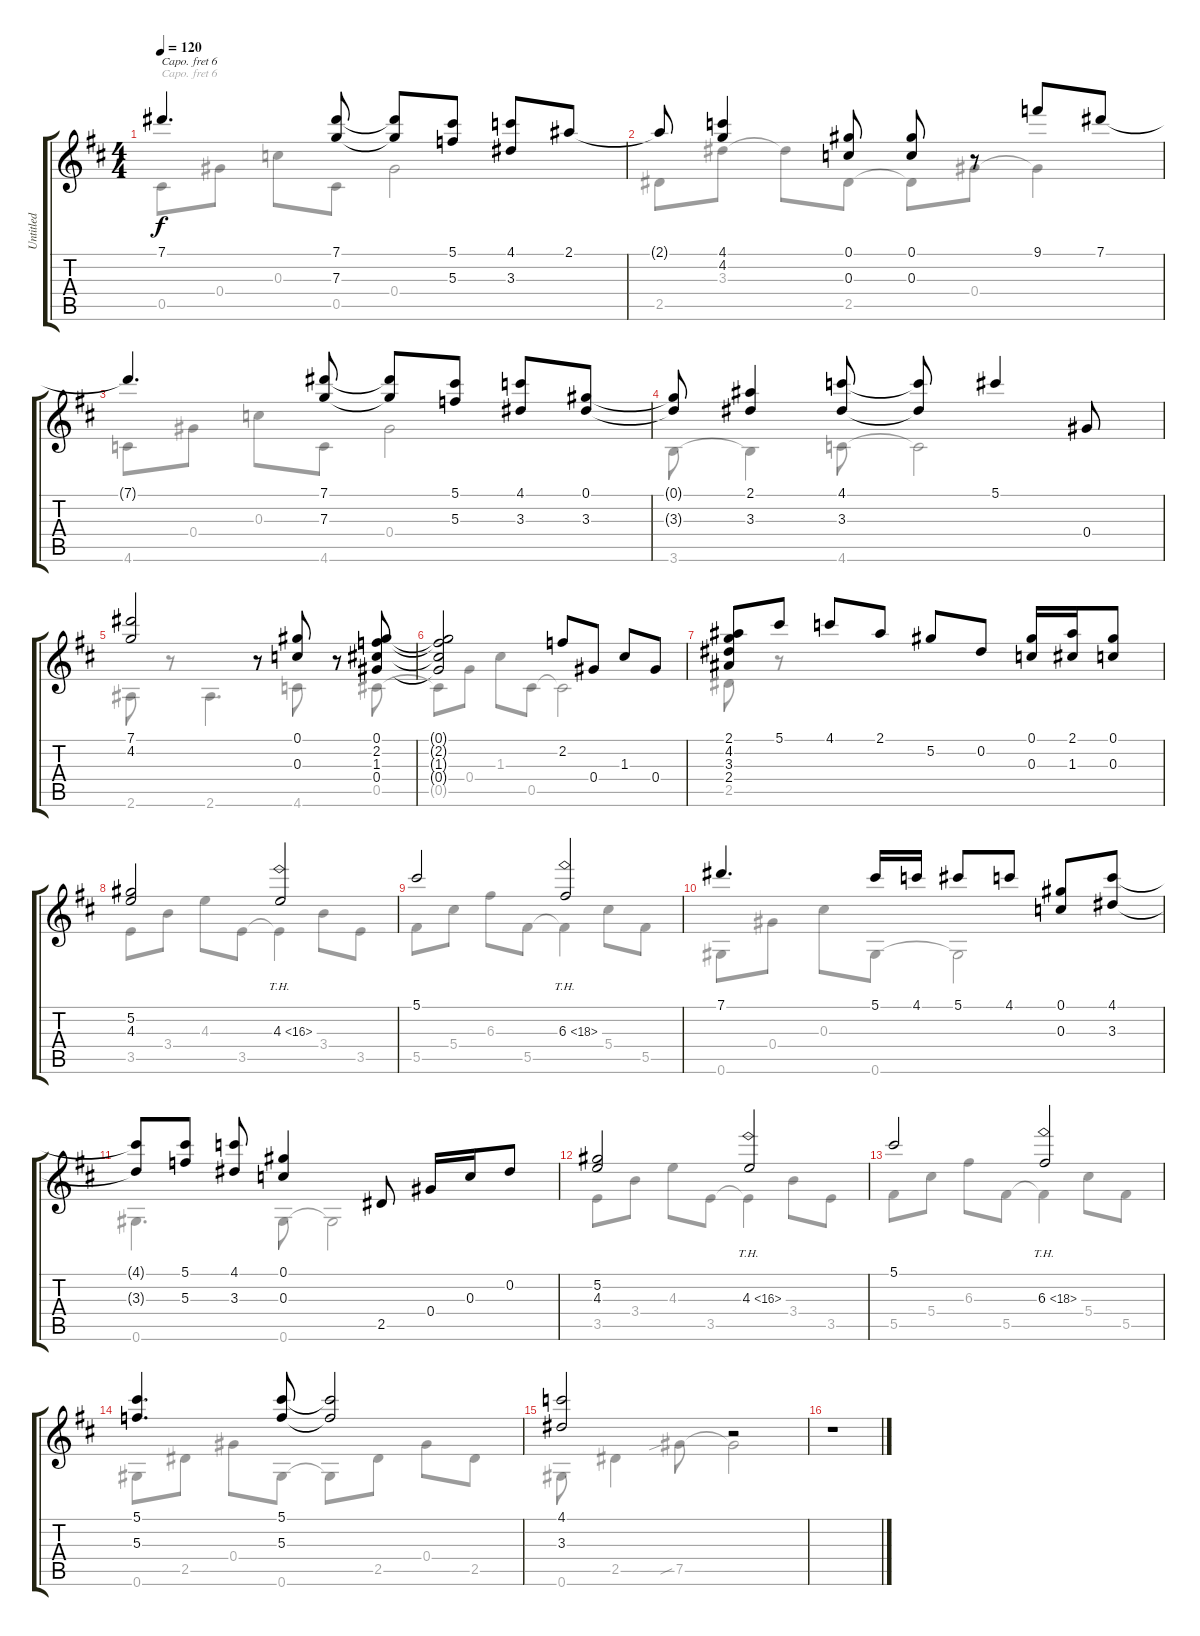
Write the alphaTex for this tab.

\track ("Untitled" "Untitled") {instrument acousticguitarnylon}
\staff {score tabs}
\capo 6
\tuning (D4 A3 Gb3 D3 G2 D2) {hide}
\voice
\ts (4 4)
\tempo 120
\clef g2
\ks d
7.1{t}.4{d dy f} (7.1 7.3).8 (7.1{t} 7.3{t}).8 (5.1 5.3).8 (4.1 3.3).8 2.1.8 |
2.1{t}.8 (4.1 4.2).4 (0.1 0.3).8 (0.1 0.3).8 r.8 9.1.8 7.1.8 |
7.1{t}.4{d} (7.1 7.3).8 (7.1{t} 7.3{t}).8 (5.1 5.3).8 (4.1 3.3).8 (0.1 3.3).8 |
(0.1{t} 3.3{t}).8 (2.1 3.3).4 (4.1 3.3).8 (4.1{t} 3.3{t}).8 5.1.4 0.4.8 |
(7.1 4.2).2 r.8 (0.1 0.3).8 r.8 (0.1 2.2 1.3 0.4).8 |
(0.1{t} 2.2{t} 1.3{t} 0.4{t}).2 2.2.8 0.4.8 1.3.8 0.4.8 |
(2.1 4.2 3.3 2.4).8 5.1.8 4.1.8 2.1.8 5.2.8 0.2.8 (0.1 0.3).16 (2.1 1.3).16 (0.1 0.3).8 |
(5.2 4.3).2 4.3{th 12}.2 |
5.1.2 6.3{th 12}.2 |
7.1.4{d} 5.1.16 4.1.16 5.1.8 4.1.8 (0.1 0.3).8 (4.1 3.3).8 |
(4.1{t} 3.3{t}).8 (5.1 5.3).8 (4.1 3.3).8 (0.1 0.3).4 2.5.8 0.4.16 0.3.16 0.2.8 |
(5.2 4.3).2 4.3{th 12}.2 |
5.1.2 6.3{th 12}.2 |
(5.1 5.3).4{d} (5.1 5.3).8 (5.1{t} 5.3{t}).2 |
(4.1 3.3).2 r.2 |
r.1
\voice
\clef g2
\ottava regular
\simile none
\ks d
0.5.8{dy f} 0.4.8 0.3.8 0.5.8 0.4.2 |
2.5.8 3.3.8 3.3{t}.8 2.5.8 2.5{t}.8 0.4.8 0.4{t}.4 |
4.6.8 0.4.8 0.3.8 4.6.8 0.4.2 |
3.6.8 3.6{t}.4 4.6.8 4.6{t}.2 |
2.6.8 r.8 2.6.4{d} 4.6.8 r.8 0.5.8 |
0.5{t}.8 0.4.8 1.3.8 0.5.8 0.5{t}.2 |
2.5.8 r.8 |
3.5.8 3.4.8 4.3.8 3.5.8 3.5{t}.4 3.4.8 3.5.8 |
5.5.8 5.4.8 6.3.8 5.5.8 5.5{t}.4 5.4.8 5.5.8 |
0.6.8 0.4.8 0.3.8 0.6.8 0.6{t}.2 |
0.6.4{d} 0.6.8 0.6{t}.2 |
3.5.8 3.4.8 4.3.8 3.5.8 3.5{t}.4 3.4.8 3.5.8 |
5.5.8 5.4.8 6.3.8 5.5.8 5.5{t}.4 5.4.8 5.5.8 |
0.6.8 2.5.8 0.4.8 0.6.8 0.6{t}.8 2.5.8 0.4.8 2.5.8 |
0.6.8 2.5.4 7.5{sib}.8 7.5{t}.2 |
